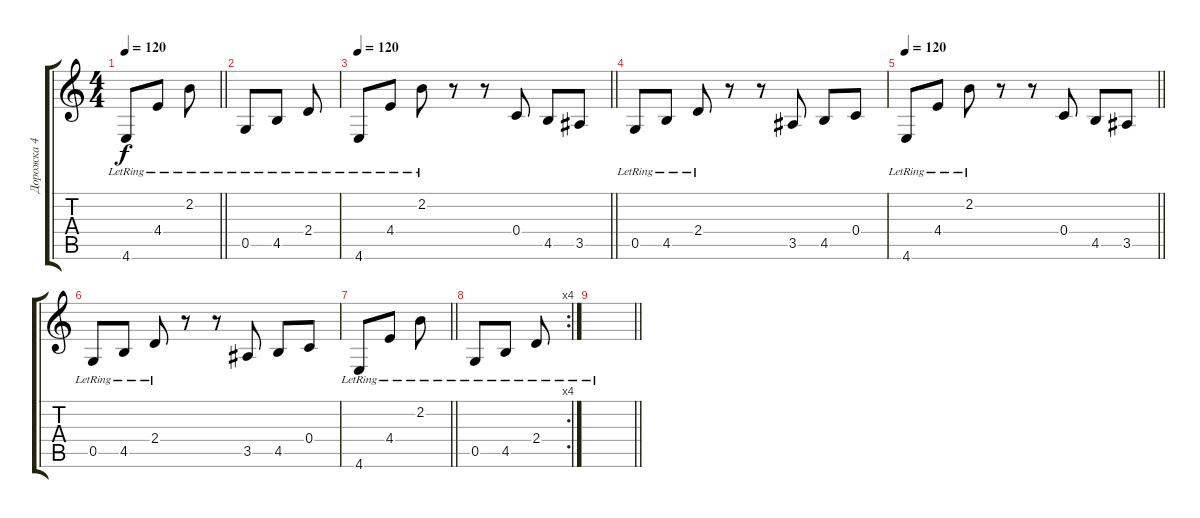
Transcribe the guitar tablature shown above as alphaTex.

\track ("Дорожка 4" "Дорожка 4") {instrument overdrivenguitar}
\staff {score tabs}
\tuning (D4 A3 F3 C3 G2 C2) {hide}
\ts (4 4)
\tempo 120
\clef g2
\barLineRight lightlight
\ks c
4.6{lr}.8{dy f} 4.4{lr}.8 2.2{lr}.8 |
0.5{lr}.8 4.5{lr}.8 2.4{lr}.8 |
\tempo 120
\barLineRight lightlight
4.6{lr}.8{volume 12 instrument overdrivenguitar} 4.4{lr}.8 2.2{lr}.8 r.8 r.8 0.4.8 4.5.8 3.5.8 |
0.5{lr}.8 4.5{lr}.8 2.4{lr}.8 r.8 r.8 3.5.8 4.5.8 0.4.8 |
\tempo 120
\barLineRight lightlight
4.6{lr}.8{volume 12 instrument overdrivenguitar} 4.4{lr}.8 2.2{lr}.8 r.8 r.8 0.4.8 4.5.8 3.5.8 |
0.5{lr}.8 4.5{lr}.8 2.4{lr}.8 r.8 r.8 3.5.8 4.5.8 0.4.8 |
\barLineRight lightlight
4.6{lr}.8 4.4{lr}.8 2.2{lr}.8 |
\rc 4
0.5{lr}.8 4.5{lr}.8 2.4{lr}.8 |
\barLineRight lightlight
